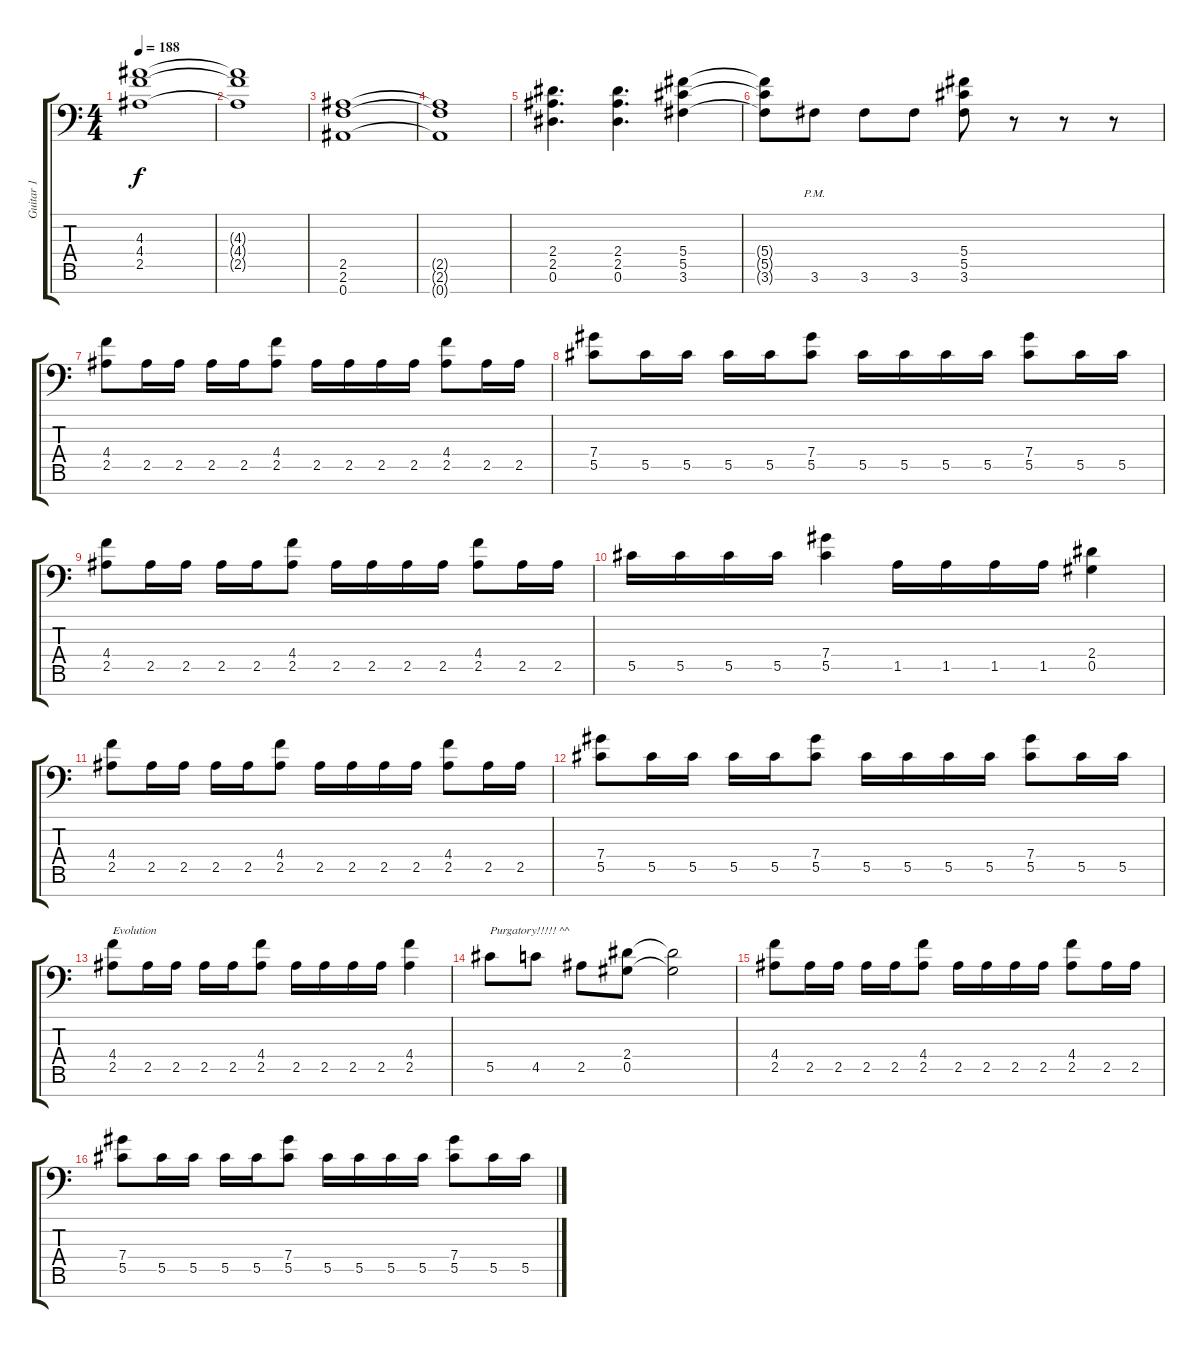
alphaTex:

\track ("Guitar 1" "Guitar 1") {instrument distortionguitar}
\staff {score tabs}
\tuning (Eb4 Bb3 Gb3 Db3 Ab2 Eb2 Bb1) {hide}
\ts (4 4)
\tempo 188
\clef f4
\ks c
(4.3{t} 4.4{t} 2.5{t}).1{dy f} |
(4.3{t} 4.4{t} 2.5{t}).1 |
(2.5 2.6 0.7).1{volume 13} |
(2.5{t} 2.6{t} 0.7{t}).1 |
(2.4 2.5 0.6).4{d} (2.4 2.5 0.6).4{d} (5.4 5.5 3.6).4 |
(5.4{t} 5.5{t} 3.6{t}).8 3.6{pm}.8 3.6.8 3.6.8 (5.4 5.5 3.6).8 r.8 r.8 r.8 |
(4.4 2.5).8 2.5.16 2.5.16 2.5.16 2.5.16 (4.4 2.5).8 2.5.16 2.5.16 2.5.16 2.5.16 (4.4 2.5).8 2.5.16 2.5.16 |
(7.4 5.5).8 5.5.16 5.5.16 5.5.16 5.5.16 (7.4 5.5).8 5.5.16 5.5.16 5.5.16 5.5.16 (7.4 5.5).8 5.5.16 5.5.16 |
(4.4 2.5).8 2.5.16 2.5.16 2.5.16 2.5.16 (4.4 2.5).8 2.5.16 2.5.16 2.5.16 2.5.16 (4.4 2.5).8 2.5.16 2.5.16 |
5.5.16 5.5.16 5.5.16 5.5.16 (7.4 5.5).4 1.5.16 1.5.16 1.5.16 1.5.16 (2.4 0.5).4 |
(4.4 2.5).8 2.5.16 2.5.16 2.5.16 2.5.16 (4.4 2.5).8 2.5.16 2.5.16 2.5.16 2.5.16 (4.4 2.5).8 2.5.16 2.5.16 |
(7.4 5.5).8 5.5.16 5.5.16 5.5.16 5.5.16 (7.4 5.5).8 5.5.16 5.5.16 5.5.16 5.5.16 (7.4 5.5).8 5.5.16 5.5.16 |
(4.4 2.5).8{txt "Evolution"} 2.5.16 2.5.16 2.5.16 2.5.16 (4.4 2.5).8 2.5.16 2.5.16 2.5.16 2.5.16 (4.4 2.5).4 |
5.5.8{txt "Purgatory!!!!! ^^"} 4.5.8 2.5.8 (2.4 0.5).8 (2.4{t} 0.5{t}).2 |
(4.4 2.5).8 2.5.16 2.5.16 2.5.16 2.5.16 (4.4 2.5).8 2.5.16 2.5.16 2.5.16 2.5.16 (4.4 2.5).8 2.5.16 2.5.16 |
(7.4 5.5).8 5.5.16 5.5.16 5.5.16 5.5.16 (7.4 5.5).8 5.5.16 5.5.16 5.5.16 5.5.16 (7.4 5.5).8 5.5.16 5.5.16
